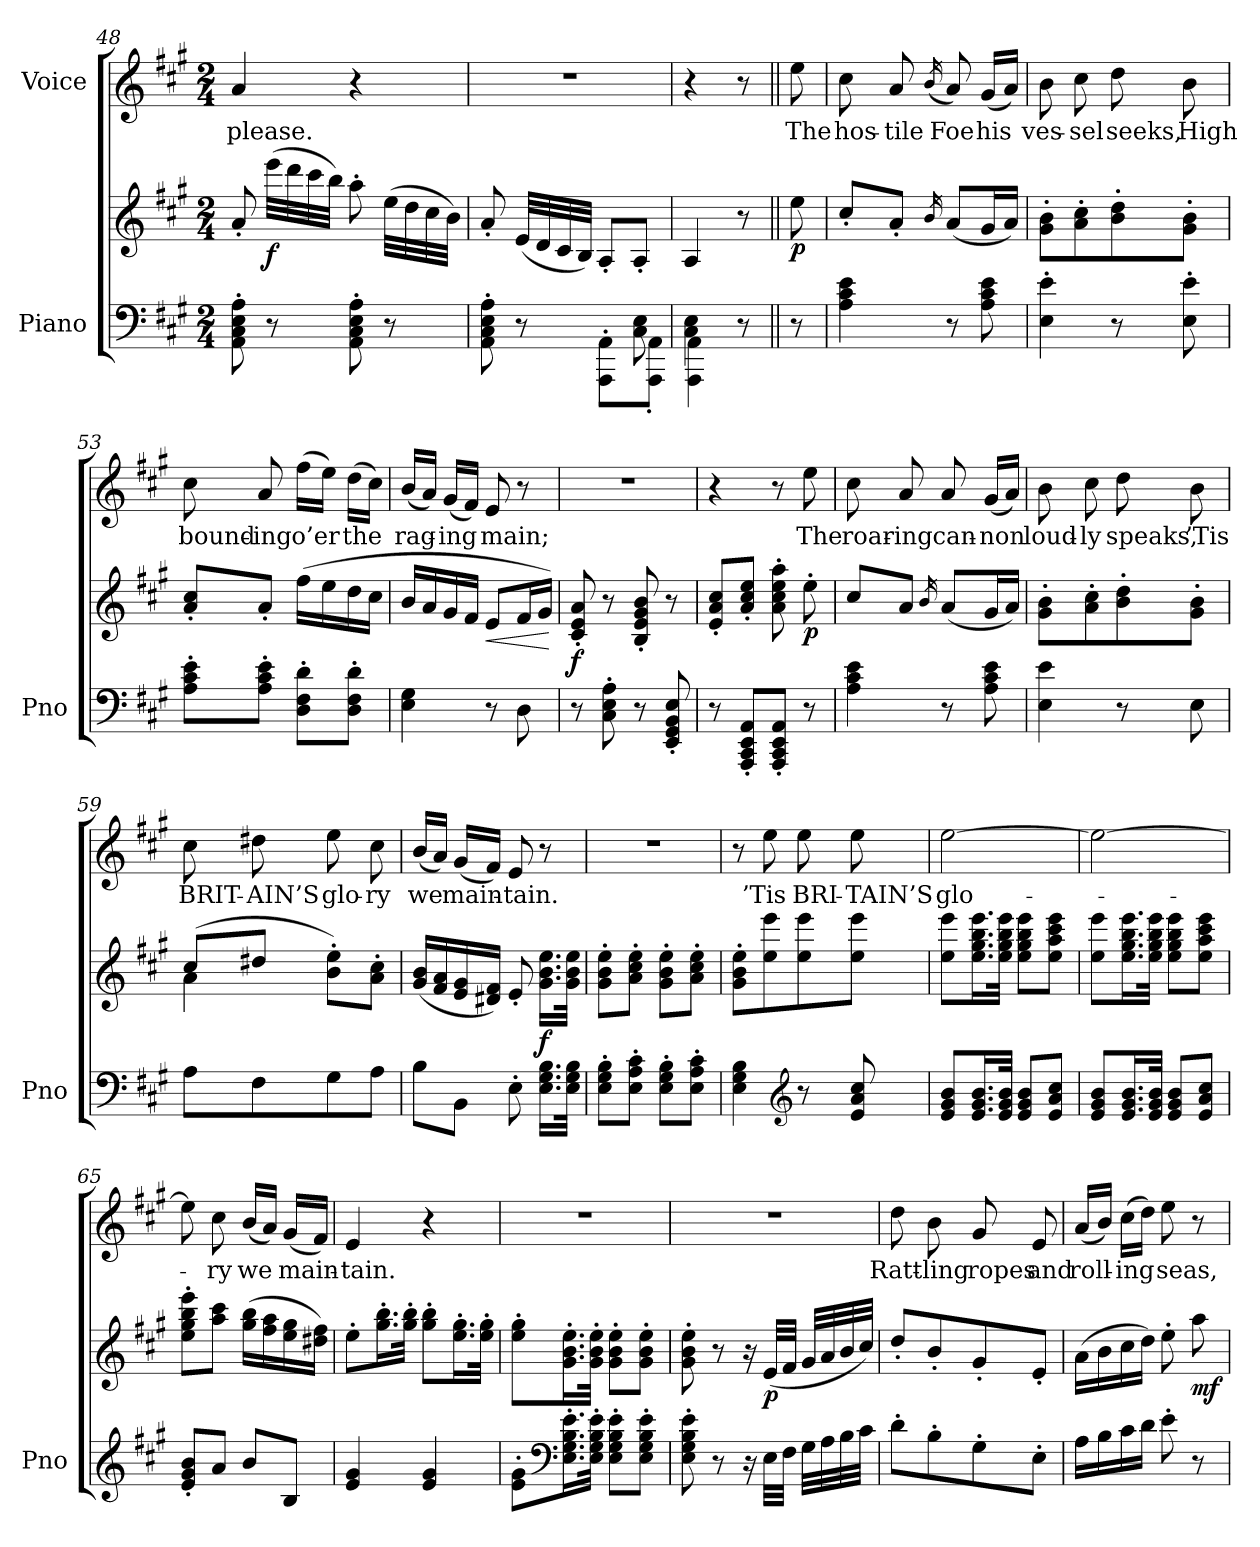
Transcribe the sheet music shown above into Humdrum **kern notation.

**kern	**kern	**dynam	**kern	**text
*part2	*part2	*part2	*part1	*part1
*staff3	*staff2	*staff2/3	*staff1	*staff1
*I"Piano	*	*	*I"Voice	*
*I'Pno	*	*	*	*
!!LO:LB:g=z
*clefF4	*clefG2	*	*clefG2	*
*k[f#c#g#]	*k[f#c#g#]	*	*k[f#c#g#]	*
*M2/4	*M2/4	*	*M2/4	*
=48	=48	=48	=48	=48
!	!	!	!	!LO:LY:b
8AA\' 8C#\' 8E\' 8A\'	8a'/	.	4a/	-please.
!	!	!LO:DY:b	!	!
8r	(32eee\LLL	f	.	.
.	32ddd\	.	.	.
.	32ccc#\	.	.	.
.	32bb\JJJ)	.	.	.
8AA\' 8C#\' 8E\' 8A\'	8aa'\	.	4r	.
8r	(32ee\LLL	.	.	.
.	32dd\	.	.	.
.	32cc#\	.	.	.
.	32b\JJJ)	.	.	.
!!LO:LB:g=z
=49	=49	=49	=49	=49
*^	*	*	*	*
4.ryy	8AA\' 8C#\' 8E\' 8A\'	8a'/	.	2r	.
.	8r	(32e/LLL	.	.	.
.	.	32d/	.	.	.
.	.	32c#/	.	.	.
.	.	32B/JJJ)	.	.	.
.	8AAA\'< 8AA\'<L	8A'>/L	.	.	.
8C#\ 8E\	8AAA\'< 8AA\'<J	8A'/J	.	.	.
=50	=50	=50	=50	=50	=50
4C#\ 4E\	4AAA\ 4AA\	4A/	.	4r	.
8ryy	8r	8r	.	8r	.
=50X1||	=50X1||	=50X1||	=50X1||	=50X1||	=50X1||
!	!	!	!LO:DY:b	!	!LO:LY:b
*v	*v	*	*	*	*
8r	8ee\	p	8ee\	The
=51	=51	=51	=51	=51
!	!	!	!	!LO:LY:b
4A\ 4c#\ 4e\	8cc#'/L	.	8cc#\	hos-
!	!	!	!	!LO:LY:b
.	8a'/J	.	8a/	-tile
.	16qb/	.	(16qb/	.
!	!	!	!	!LO:LY:b
8r	(8a/L	.	8a/)	Foe
!	!	!	!	!LO:LY:b
8A\ 8c#\ 8e\	16g#/L	.	(16g#/LL	his
.	16a/JJ)	.	16a/JJ)	.
=52	=52	=52	=52	=52
!	!	!	!	!LO:LY:b
4E\' 4e\'	8g#\' 8b\'L	.	8b\	ves-
!	!	!	!	!LO:LY:b
.	8a\' 8cc#\'	.	8cc#\	-sel
!	!	!	!	!LO:LY:b
8r	8b\' 8dd\'	.	8dd\	seeks,
!	!	!	!	!LO:LY:b
8E\' 8e\'	8g#\' 8b\'J	.	8b\	High
!!LO:LB:g=z
=53	=53	=53	=53	=53
!	!	!	!	!LO:LY:b
8A\' 8c#\' 8e\'L	8a/' 8cc#/'L	.	8cc#\	bound-
!	!	!	!	!LO:LY:b
8A\' 8c#\' 8e\'J	8a'/J	.	8a/	-ing
!	!	!	!	!LO:LY:b
8D\' 8F#\' 8d\'L	(16ff#\LL	.	(16ff#\LL	o’er
.	16ee\	.	16ee\JJ)	.
!	!	!	!	!LO:LY:b
8D\' 8F#\' 8d\'J	16dd\	.	(16dd\LL	the
.	16cc#\JJ	.	16cc#\JJ)	.
=54	=54	=54	=54	=54
!	!	!	!	!LO:LY:b
4E\ 4G#\	16b/LL	.	(16b/LL	rag-
.	16a/	.	16a/JJ)	.
!	!	!	!	!LO:LY:b
.	16g#/	.	(16g#/LL	-ing
.	16f#/JJ	.	16f#/JJ)	.
!	!	!LO:HP:b	!	!LO:LY:b
8r	8e/L	<	8e/	main;
8D\	16f#/L	.	8r	.
.	16g#/JJ)	.	.	.
.	.	[	.	.
=55	=55	=55	=55	=55
!	!	!LO:DY:b	!	!
8r	8c#/' 8e/' 8a/'	f	2r	.
8C#\' 8E\' 8A\'	8r	.	.	.
8r	8B/' 8e/' 8g#/' 8b/'	.	.	.
8EE/' 8GG#/' 8BB/' 8E/'	8r	.	.	.
=56	=56	=56	=56	=56
8r	8e/' 8a/' 8cc#/'L	.	4r	.
8AAA/' 8CC#/' 8EE/' 8AA/'L	8a/' 8cc#/' 8ee/'J	.	.	.
8AAA/' 8CC#/' 8EE/' 8AA/'J	8a\' 8cc#\' 8ee\' 8aa\'	.	8r	.
!	!	!LO:DY:b	!	!LO:LY:b
8r	8ee'\	p	8ee\	The
!!LO:PB:g=z
=57	=57	=57	=57	=57
!	!	!	!	!LO:LY:b
4A\ 4c#\ 4e\	8cc#/L	.	8cc#\	roar-
!	!	!	!	!LO:LY:b
.	8a/J	.	8a/	-ing
.	16qb/	.	.	.
!	!	!	!	!LO:LY:b
8r	(8a/L	.	8a/	can-
!	!	!	!	!LO:LY:b
8A\ 8c#\ 8e\	16g#/L	.	(16g#/LL	-non
.	16a/JJ)	.	16a/JJ)	.
=58	=58	=58	=58	=58
!	!	!	!	!LO:LY:b
4E\ 4e\	8g#\' 8b\'L	.	8b\	loud-
!	!	!	!	!LO:LY:b
.	8a\' 8cc#\'	.	8cc#\	-ly
!	!	!	!	!LO:LY:b
8r	8b\' 8dd\'	.	8dd\	speaks,
!	!	!	!	!LO:LY:b
8E\	8g#\' 8b\'J	.	8b\	’Tis
=59	=59	=59	=59	=59
*	*^	*	*	*
!	!	!	!	!	!LO:LY:b
8A\L	(8cc#/L	4a\	.	8cc#\	BRIT-
!	!	!	!	!	!LO:LY:b
8F#\	8dd#X/J	.	.	8dd#X\	-AIN’S
!	!	!	!	!	!LO:LY:b
8G#\	8b\' 8ee\'L)	4ryy	.	8ee\	glo-
!	!	!	!	!	!LO:LY:b
8A\J	8a\' 8cc#\'J	.	.	8cc#\	-ry
*	*v	*v	*	*	*
=60	=60	=60	=60	=60
!	!	!	!	!LO:LY:b
8B\L	(16g#/ 16b/LL	.	(16b/LL	we
.	16f#/ 16a/	.	16a/JJ)	.
!	!	!	!	!LO:LY:b
8BB\J	16e/ 16g#/	.	(16g#/LL	main-
.	16d#X/ 16f#/JJ)	.	16f#/JJ)	.
!	!	!	!	!LO:LY:b
8E'\	8e'/	.	8e/	-tain.
!	!	!LO:DY:b	!	!
16.E\ 16.G#\ 16.B\LL	16.g#\ 16.b\ 16.ee\LL	f	8r	.
32E\ 32G#\ 32B\JJk	32g#\ 32b\ 32ee\JJk	.	.	.
!!LO:PB:g=z
=61	=61	=61	=61	=61
8E\' 8G#\' 8B\'L	8g#\' 8b\' 8ee\'L	.	2r	.
8E\' 8A\' 8c#\'J	8a\' 8cc#\' 8ee\'J	.	.	.
8E\' 8G#\' 8B\'L	8g#\' 8b\' 8ee\'L	.	.	.
8E\' 8A\' 8c#\'J	8a\' 8cc#\' 8ee\'J	.	.	.
=62	=62	=62	=62	=62
4E\ 4G#\ 4B\	8g#\' 8b\' 8ee\'L	.	8r	.
!	!	!	!	!LO:LY:b
.	8ee\ 8eee\	.	8ee\	’Tis
*clefG2	*	*	*	*
!	!	!	!	!LO:LY:b
8r	8ee\ 8eee\	.	8ee\	BRI-
!	!	!	!	!LO:LY:b
8e/ 8a/ 8cc#/	8ee\ 8eee\J	.	8ee\	-TAIN’S
=63	=63	=63	=63	=63
!	!	!	!	!LO:LY:b
8e/ 8g#/ 8b/L	8ee\ 8eee\L	.	[2ee\	glo-
16.e/ 16.g#/ 16.b/L	16.ee\ 16.gg#\ 16.bb\ 16.eee\L	.	.	.
32e/ 32g#/ 32b/JJk	32ee\ 32gg#\ 32bb\ 32eee\JJk	.	.	.
8e/ 8g#/ 8b/L	8ee\ 8gg#\ 8bb\ 8eee\L	.	.	.
8e/ 8a/ 8cc#/J	8ee\ 8aa\ 8ccc#\ 8eee\J	.	.	.
=64	=64	=64	=64	=64
8e/ 8g#/ 8b/L	8ee\ 8eee\L	.	2ee\_	.
16.e/ 16.g#/ 16.b/L	16.ee\ 16.gg#\ 16.bb\ 16.eee\L	.	.	.
32e/ 32g#/ 32b/JJk	32ee\ 32gg#\ 32bb\ 32eee\JJk	.	.	.
8e/ 8g#/ 8b/L	8ee\ 8gg#\ 8bb\ 8eee\L	.	.	.
8e/ 8a/ 8cc#/J	8ee\ 8aa\ 8ccc#\ 8eee\J	.	.	.
!!LO:LB:g=z
=65	=65	=65	=65	=65
8e/' 8g#/' 8b/'L	8ee\' 8gg#\' 8bb\' 8eee\'L	.	8ee\]	.
!	!	!	!	!LO:LY:b
8a/J	8aa\ 8ccc#\J	.	8cc#\	-ry
!	!	!	!	!LO:LY:b
8b/L	(16gg#\ 16bb\LL	.	(16b/LL	we
.	16ff#\ 16aa\	.	16a/JJ)	.
!	!	!	!	!LO:LY:b
8B/J	16ee\ 16gg#\	.	(16g#/LL	main-
.	16dd#X\ 16ff#\JJ)	.	16f#/JJ)	.
=66	=66	=66	=66	=66
!	!	!	!	!LO:LY:b
4e/ 4g#/	8ee'\L	.	4e/	-tain.
.	16.gg#\' 16.bb\'L	.	.	.
.	32gg#\' 32bb\'JJk	.	.	.
4e/ 4g#/	8gg#\' 8bb\'L	.	4r	.
.	16.ee\' 16.gg#\'L	.	.	.
.	32ee\' 32gg#\'JJk	.	.	.
=67	=67	=67	=67	=67
8e\' 8g#\'L	8ee\' 8gg#\'L	.	2r	.
*clefF4	*	*	*	*
16.E\' 16.G#\' 16.B\' 16.e\'L	16.g#\' 16.b\' 16.ee\'L	.	.	.
32E\' 32G#\' 32B\' 32e\'JJk	32g#\' 32b\' 32ee\'JJk	.	.	.
8E\' 8G#\' 8B\' 8e\'L	8g#\' 8b\' 8ee\'L	.	.	.
8E\' 8G#\' 8B\' 8e\'J	8g#\' 8b\' 8ee\'J	.	.	.
=68	=68	=68	=68	=68
8E\' 8G#\' 8B\' 8e\'	8g#\' 8b\' 8ee\'	.	2r	.
8r	8r	.	.	.
16r	16r	.	.	.
!	!	!LO:DY:b	!	!
32E\LLL	(32e/LLL	p	.	.
32F#\JJJ	32f#/JJJ	.	.	.
32G#\LLL	32g#/LLL	.	.	.
32A\	32a/	.	.	.
32B\	32b/	.	.	.
32c#\JJJ	32cc#/JJJ)	.	.	.
!!LO:LB:g=z
=69	=69	=69	=69	=69
!	!	!	!	!LO:LY:b
8d'\L	8dd'/L	.	8dd\	Ratt-
!	!	!	!	!LO:LY:b
8B'\	8b'/	.	8b\	-ling
!	!	!	!	!LO:LY:b
8G#'\	8g#'/	.	8g#/	ropes
!	!	!	!	!LO:LY:b
8E'\J	8e'/J	.	8e/	and
=70	=70	=70	=70	=70
!	!	!	!	!LO:LY:b
16A\LL	(16a\LL	.	(16a/LL	roll-
16B\	16b\	.	16b/JJ)	.
!	!	!	!	!LO:LY:b
16c#\	16cc#\	.	(16cc#\LL	-ing
16d\JJ	16dd\JJ)	.	16dd\JJ)	.
!	!	!	!	!LO:LY:b
8e'\	8ee'\	.	8ee\	seas,
!	!	!LO:DY:b	!	!
8r	8aa\	mf	8r	.
=	=	=	=	=
*-	*-	*-	*-	*-
